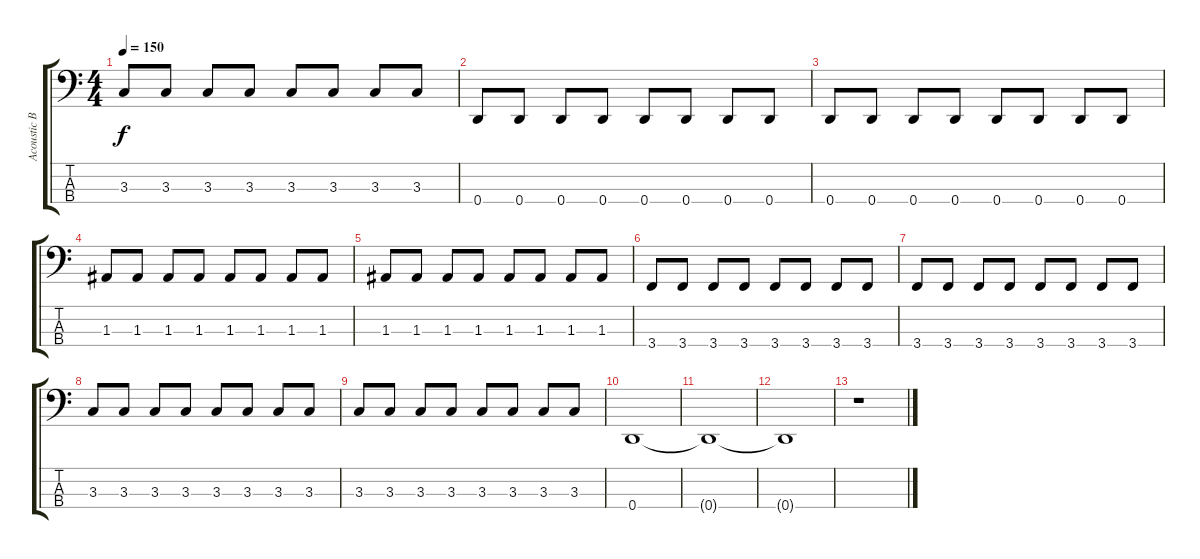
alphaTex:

\track ("Acoustic Bass" "Acoustic B") {instrument acousticbass}
\staff {score tabs}
\tuning (G2 D2 A1 D1) {hide}
\ts (4 4)
\tempo 150
\clef f4
\ks c
3.3.8{dy f} 3.3.8 3.3.8 3.3.8 3.3.8 3.3.8 3.3.8 3.3.8 |
0.4.8 0.4.8 0.4.8 0.4.8 0.4.8 0.4.8 0.4.8 0.4.8 |
0.4.8 0.4.8 0.4.8 0.4.8 0.4.8 0.4.8 0.4.8 0.4.8 |
1.3.8 1.3.8 1.3.8 1.3.8 1.3.8 1.3.8 1.3.8 1.3.8 |
1.3.8 1.3.8 1.3.8 1.3.8 1.3.8 1.3.8 1.3.8 1.3.8 |
3.4.8 3.4.8 3.4.8 3.4.8 3.4.8 3.4.8 3.4.8 3.4.8 |
3.4.8 3.4.8 3.4.8 3.4.8 3.4.8 3.4.8 3.4.8 3.4.8 |
3.3.8 3.3.8 3.3.8 3.3.8 3.3.8 3.3.8 3.3.8 3.3.8 |
3.3.8 3.3.8 3.3.8 3.3.8 3.3.8 3.3.8 3.3.8 3.3.8 |
0.4.1 |
0.4{t}.1 |
0.4{t}.1 |
r.1
